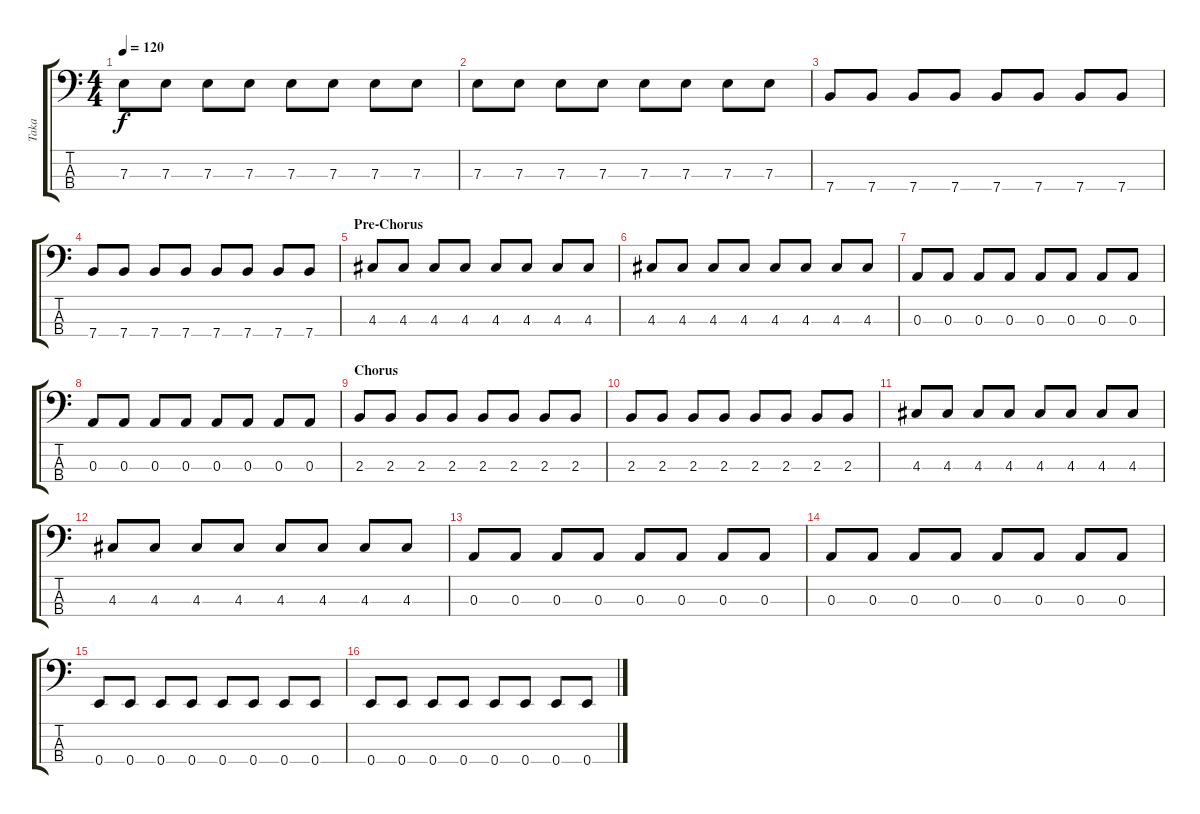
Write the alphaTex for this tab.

\track ("Taka" "Taka") {instrument electricbassfinger}
\staff {score tabs}
\tuning (G2 D2 A1 E1) {hide}
\ts (4 4)
\tempo 120
\clef f4
\ks c
7.3.8{dy f} 7.3.8 7.3.8 7.3.8 7.3.8 7.3.8 7.3.8 7.3.8 |
7.3.8 7.3.8 7.3.8 7.3.8 7.3.8 7.3.8 7.3.8 7.3.8 |
7.4.8 7.4.8 7.4.8 7.4.8 7.4.8 7.4.8 7.4.8 7.4.8 |
7.4.8 7.4.8 7.4.8 7.4.8 7.4.8 7.4.8 7.4.8 7.4.8 |
\section ("" "Pre-Chorus")
4.3.8 4.3.8 4.3.8 4.3.8 4.3.8 4.3.8 4.3.8 4.3.8 |
4.3.8 4.3.8 4.3.8 4.3.8 4.3.8 4.3.8 4.3.8 4.3.8 |
0.3.8 0.3.8 0.3.8 0.3.8 0.3.8 0.3.8 0.3.8 0.3.8 |
0.3.8 0.3.8 0.3.8 0.3.8 0.3.8 0.3.8 0.3.8 0.3.8 |
\section ("" "Chorus")
2.3.8 2.3.8 2.3.8 2.3.8 2.3.8 2.3.8 2.3.8 2.3.8 |
2.3.8 2.3.8 2.3.8 2.3.8 2.3.8 2.3.8 2.3.8 2.3.8 |
4.3.8 4.3.8 4.3.8 4.3.8 4.3.8 4.3.8 4.3.8 4.3.8 |
4.3.8 4.3.8 4.3.8 4.3.8 4.3.8 4.3.8 4.3.8 4.3.8 |
0.3.8 0.3.8 0.3.8 0.3.8 0.3.8 0.3.8 0.3.8 0.3.8 |
0.3.8 0.3.8 0.3.8 0.3.8 0.3.8 0.3.8 0.3.8 0.3.8 |
0.4.8 0.4.8 0.4.8 0.4.8 0.4.8 0.4.8 0.4.8 0.4.8 |
0.4.8 0.4.8 0.4.8 0.4.8 0.4.8 0.4.8 0.4.8 0.4.8
